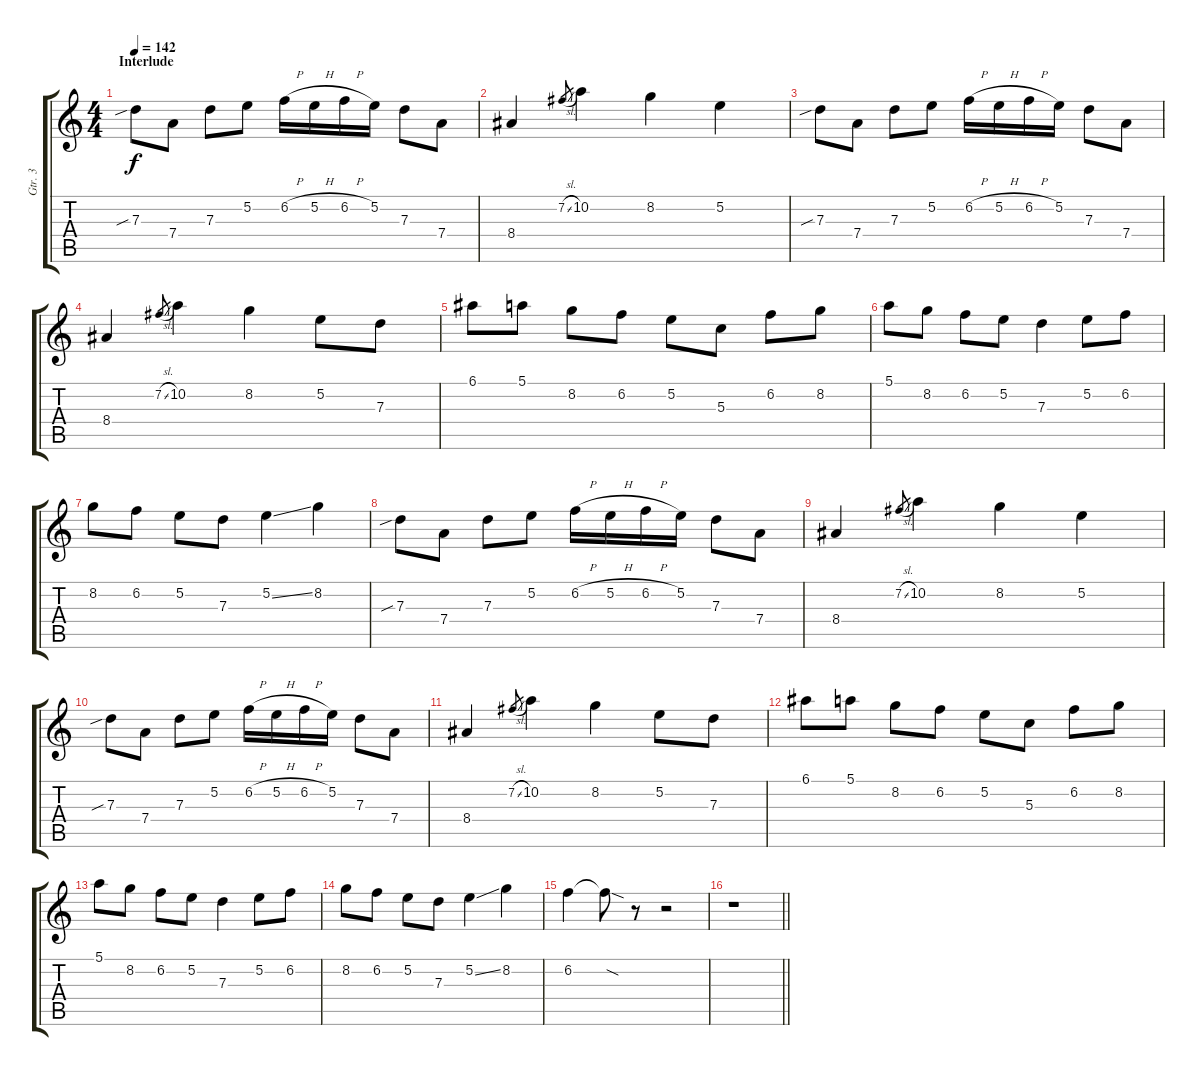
\track ("Gtr. 3" "Gtr. 3") {instrument distortionguitar}
\staff {score tabs}
\tuning (E4 B3 G3 D3 A2 D2) {hide}
\ts (4 4)
\section ("" "Interlude")
\tempo 142
\clef g2
\ks c
7.3{sib}.8{dy f} 7.4.8 7.3.8 5.2.8 6.2{h}.16 5.2{h}.16 6.2{h}.16 5.2.16 7.3.8 7.4.8 |
8.4.4 7.2{sl}.8{gr} 10.2.4 8.2.4 5.2.4 |
7.3{sib}.8 7.4.8 7.3.8 5.2.8 6.2{h}.16 5.2{h}.16 6.2{h}.16 5.2.16 7.3.8 7.4.8 |
8.4.4 7.2{sl}.8{gr} 10.2.4 8.2.4 5.2.8 7.3.8 |
6.1.8 5.1.8 8.2.8 6.2.8 5.2.8 5.3.8 6.2.8 8.2.8 |
5.1.8 8.2.8 6.2.8 5.2.8 7.3.4 5.2.8 6.2.8 |
8.2.8 6.2.8 5.2.8 7.3.8 5.2{ss}.4 8.2.4 |
7.3{sib}.8 7.4.8 7.3.8 5.2.8 6.2{h}.16 5.2{h}.16 6.2{h}.16 5.2.16 7.3.8 7.4.8 |
8.4.4 7.2{sl}.8{gr} 10.2.4 8.2.4 5.2.4 |
7.3{sib}.8 7.4.8 7.3.8 5.2.8 6.2{h}.16 5.2{h}.16 6.2{h}.16 5.2.16 7.3.8 7.4.8 |
8.4.4 7.2{sl}.8{gr} 10.2.4 8.2.4 5.2.8 7.3.8 |
6.1.8 5.1.8 8.2.8 6.2.8 5.2.8 5.3.8 6.2.8 8.2.8 |
5.1.8 8.2.8 6.2.8 5.2.8 7.3.4 5.2.8 6.2.8 |
8.2.8 6.2.8 5.2.8 7.3.8 5.2{ss}.4 8.2.4 |
6.2.4 6.2{sod t}.8 r.8 r.2 |
\barLineRight lightlight
r.1
